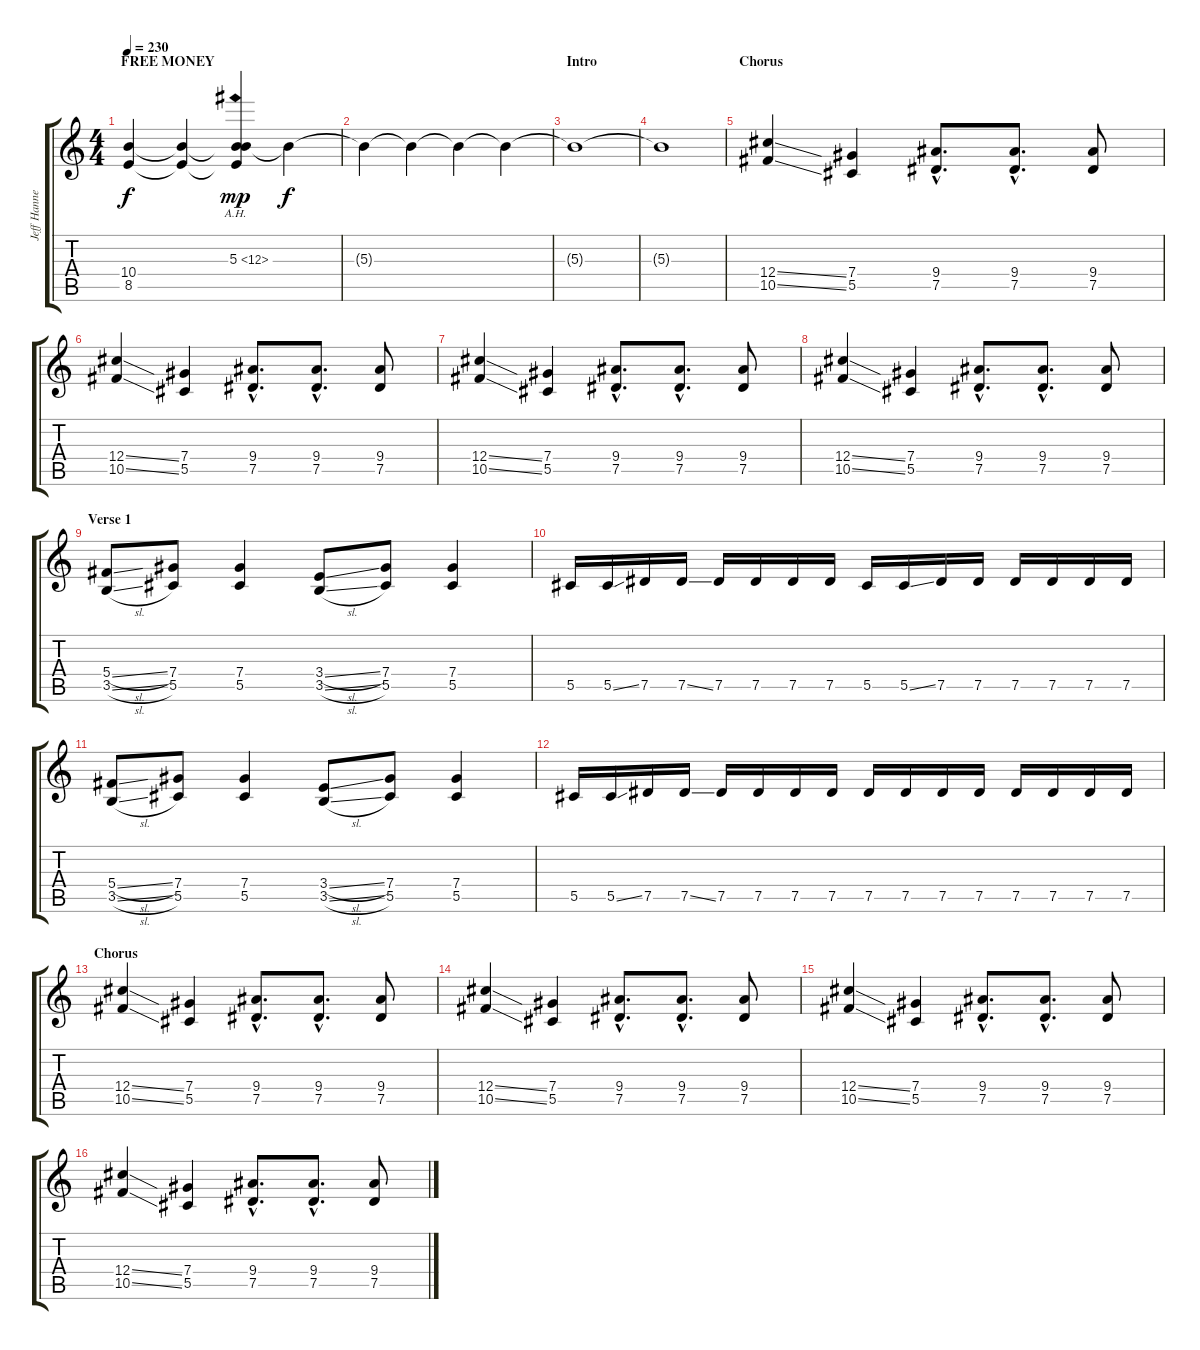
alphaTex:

\track ("Jeff Hanneman" "Jeff Hanne") {instrument distortionguitar}
\staff {score tabs}
\tuning (Eb4 Bb3 Gb3 Db3 Ab2 Eb2) {hide}
\ts (4 4)
\section ("" "FREE MONEY")
\tempo 230
\clef g2
\ks c
(10.4{t} 8.5{t}).4{dy f} (10.4{t} 8.5{t}).4 (5.3{ah 7} 10.4{t} 8.5{t}).4{dy mp volume 16} 5.3{t}.4{dy f} |
5.3{t}.4 5.3{t}.4 5.3{t}.4 5.3{t}.4 |
\section ("" "Intro")
5.3{t}.1 |
5.3{t}.1{volume 16} |
\section ("" "Chorus")
(12.4{ss} 10.5{ss}).4 (7.4 5.5).4 (9.4{hac} 7.5{hac}).8{d} (9.4{hac} 7.5{hac}).8{d} (9.4 7.5).8 |
(12.4{ss} 10.5{ss}).4 (7.4 5.5).4 (9.4{hac} 7.5{hac}).8{d} (9.4{hac} 7.5{hac}).8{d} (9.4 7.5).8 |
(12.4{ss} 10.5{ss}).4 (7.4 5.5).4 (9.4{hac} 7.5{hac}).8{d} (9.4{hac} 7.5{hac}).8{d} (9.4 7.5).8 |
(12.4{ss} 10.5{ss}).4 (7.4 5.5).4 (9.4{hac} 7.5{hac}).8{d} (9.4{hac} 7.5{hac}).8{d} (9.4 7.5).8 |
\section ("" "Verse 1")
(5.4{sl} 3.5{sl}).8 (7.4 5.5).8 (7.4 5.5).4 (3.4{sl} 3.5{sl}).8 (7.4 5.5).8 (7.4 5.5).4 |
5.5.16 5.5{ss}.16 7.5.16 7.5{ss}.16 7.5.16 7.5.16 7.5.16 7.5.16 5.5.16 5.5{ss}.16 7.5.16 7.5.16 7.5.16 7.5.16 7.5.16 7.5.16 |
(5.4{sl} 3.5{sl}).8 (7.4 5.5).8 (7.4 5.5).4 (3.4{sl} 3.5{sl}).8 (7.4 5.5).8 (7.4 5.5).4 |
5.5.16 5.5{ss}.16 7.5.16 7.5{ss}.16 7.5.16 7.5.16 7.5.16 7.5.16 7.5.16 7.5.16 7.5.16 7.5.16 7.5.16 7.5.16 7.5.16 7.5.16 |
\section ("" "Chorus")
(12.4{ss} 10.5{ss}).4 (7.4 5.5).4 (9.4{hac} 7.5{hac}).8{d} (9.4{hac} 7.5{hac}).8{d} (9.4 7.5).8 |
(12.4{ss} 10.5{ss}).4 (7.4 5.5).4 (9.4{hac} 7.5{hac}).8{d} (9.4{hac} 7.5{hac}).8{d} (9.4 7.5).8 |
(12.4{ss} 10.5{ss}).4 (7.4 5.5).4 (9.4{hac} 7.5{hac}).8{d} (9.4{hac} 7.5{hac}).8{d} (9.4 7.5).8 |
(12.4{ss} 10.5{ss}).4 (7.4 5.5).4 (9.4{hac} 7.5{hac}).8{d} (9.4{hac} 7.5{hac}).8{d} (9.4 7.5).8
